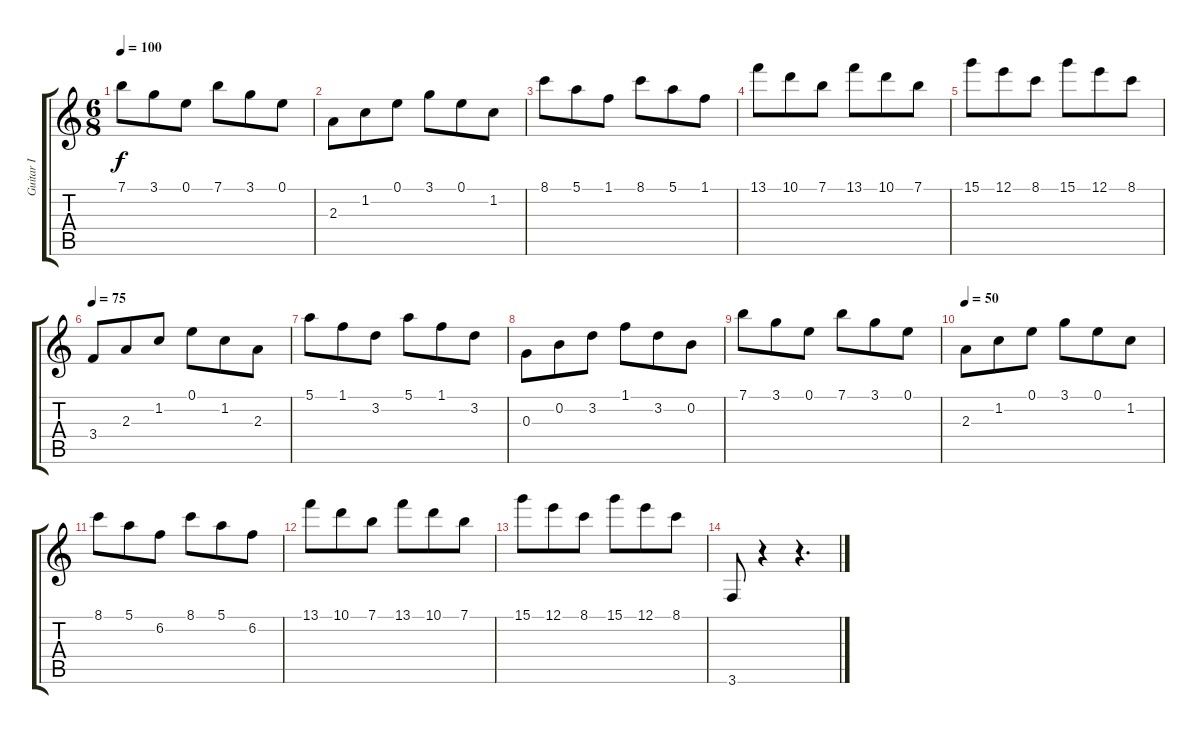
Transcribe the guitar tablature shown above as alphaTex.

\track ("Guitar I" "Guitar I") {instrument acousticguitarsteel}
\staff {score tabs}
\tuning (E4 B3 G3 D3 A2 D2) {hide}
\ts (6 8)
\tempo 100
\clef g2
\ks c
7.1.8{dy f} 3.1.8 0.1.8 7.1.8 3.1.8 0.1.8 |
2.3.8 1.2.8 0.1.8 3.1.8 0.1.8 1.2.8 |
8.1.8 5.1.8 1.1.8 8.1.8 5.1.8 1.1.8 |
13.1.8 10.1.8 7.1.8 13.1.8 10.1.8 7.1.8 |
15.1.8 12.1.8 8.1.8 15.1.8 12.1.8 8.1.8 |
\tempo 75
3.4.8 2.3.8 1.2.8 0.1.8 1.2.8 2.3.8 |
5.1.8 1.1.8 3.2.8 5.1.8 1.1.8 3.2.8 |
0.3.8 0.2.8 3.2.8 1.1.8 3.2.8 0.2.8 |
7.1.8 3.1.8 0.1.8 7.1.8 3.1.8 0.1.8 |
\tempo 50
2.3.8 1.2.8 0.1.8 3.1.8 0.1.8 1.2.8 |
8.1.8 5.1.8 6.2.8 8.1.8 5.1.8 6.2.8 |
13.1.8 10.1.8 7.1.8 13.1.8 10.1.8 7.1.8 |
15.1.8 12.1.8 8.1.8 15.1.8 12.1.8 8.1.8 |
3.6.8 r.4 r.4{d}
